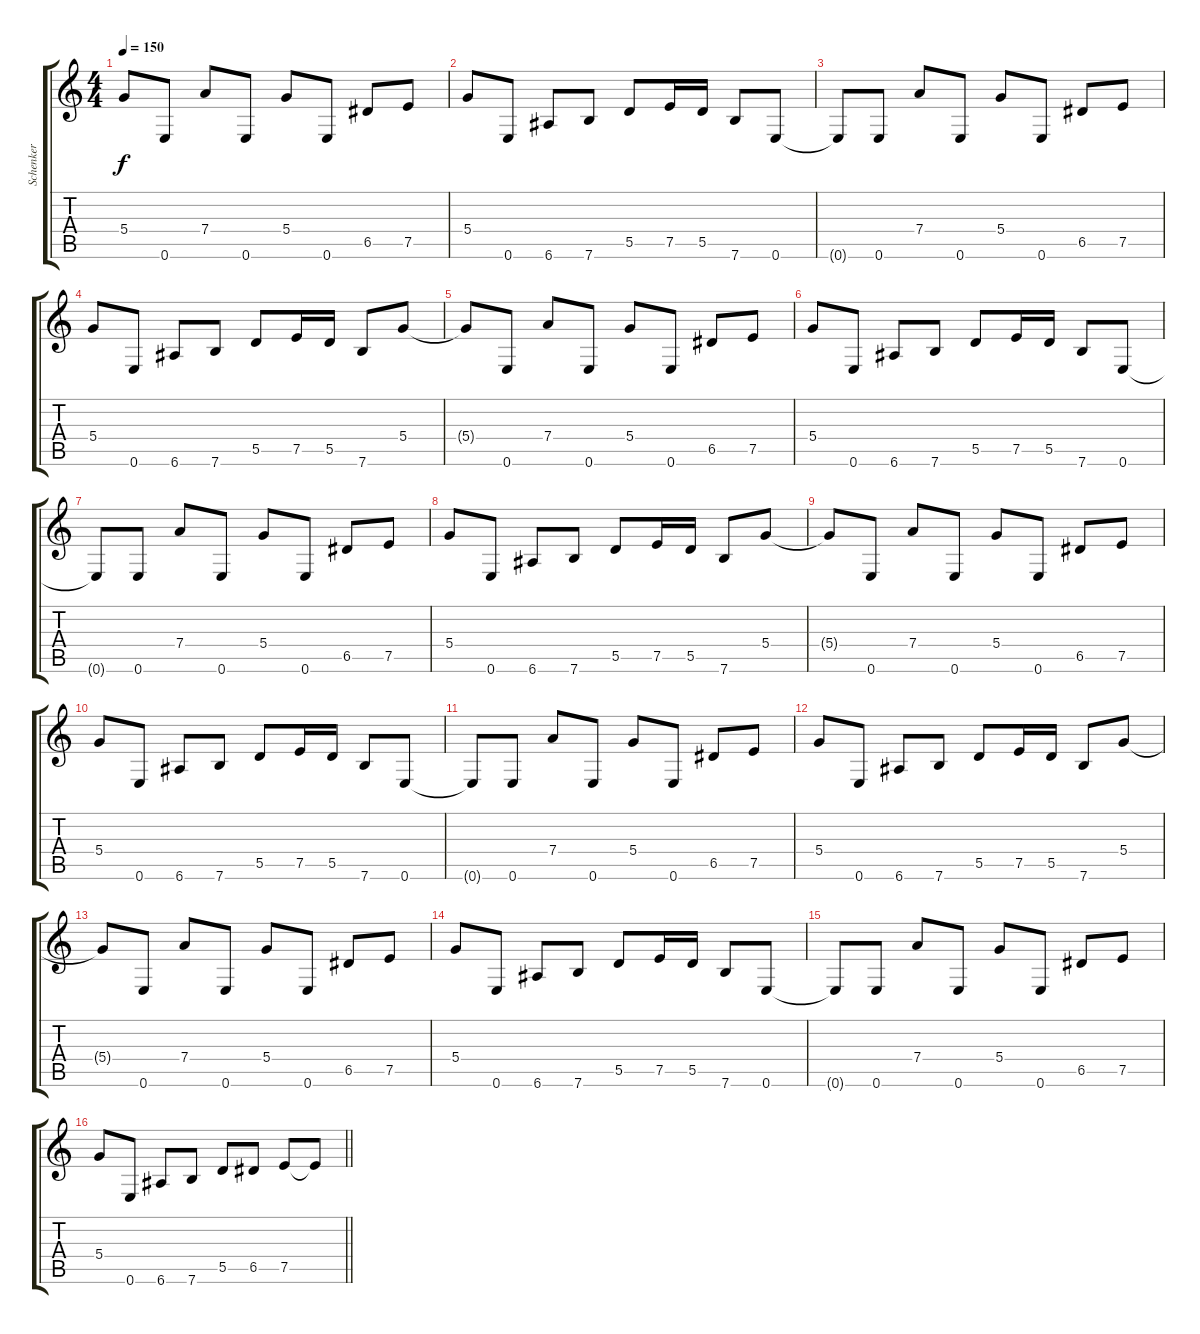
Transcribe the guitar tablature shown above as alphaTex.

\track ("Schenker" "Schenker") {instrument overdrivenguitar}
\staff {score tabs}
\tuning (E4 B3 G3 D3 A2 E2) {hide}
\ts (4 4)
\tempo 150
\clef g2
\ks c
5.4{t}.8{dy f} 0.6.8 7.4.8 0.6.8 5.4.8 0.6.8 6.5.8 7.5.8 |
5.4.8 0.6.8 6.6.8 7.6.8 5.5.8 7.5.16 5.5.16 7.6.8 0.6.8 |
0.6{t}.8 0.6.8 7.4.8 0.6.8 5.4.8 0.6.8 6.5.8 7.5.8 |
5.4.8 0.6.8 6.6.8 7.6.8 5.5.8 7.5.16 5.5.16 7.6.8 5.4.8 |
5.4{t}.8 0.6.8 7.4.8 0.6.8 5.4.8 0.6.8 6.5.8 7.5.8 |
5.4.8 0.6.8 6.6.8 7.6.8 5.5.8 7.5.16 5.5.16 7.6.8 0.6.8 |
0.6{t}.8 0.6.8 7.4.8 0.6.8 5.4.8 0.6.8 6.5.8 7.5.8 |
5.4.8 0.6.8 6.6.8 7.6.8 5.5.8 7.5.16 5.5.16 7.6.8 5.4.8 |
5.4{t}.8 0.6.8 7.4.8 0.6.8 5.4.8 0.6.8 6.5.8 7.5.8 |
5.4.8 0.6.8 6.6.8 7.6.8 5.5.8 7.5.16 5.5.16 7.6.8 0.6.8 |
0.6{t}.8 0.6.8 7.4.8 0.6.8 5.4.8 0.6.8 6.5.8 7.5.8 |
5.4.8 0.6.8 6.6.8 7.6.8 5.5.8 7.5.16 5.5.16 7.6.8 5.4.8 |
5.4{t}.8 0.6.8 7.4.8 0.6.8 5.4.8 0.6.8 6.5.8 7.5.8 |
5.4.8 0.6.8 6.6.8 7.6.8 5.5.8 7.5.16 5.5.16 7.6.8 0.6.8 |
0.6{t}.8 0.6.8 7.4.8 0.6.8 5.4.8 0.6.8 6.5.8 7.5.8 |
\barLineRight lightlight
5.4.8 0.6.8 6.6.8 7.6.8 5.5.8 6.5.8 7.5.8 7.5{t}.8
